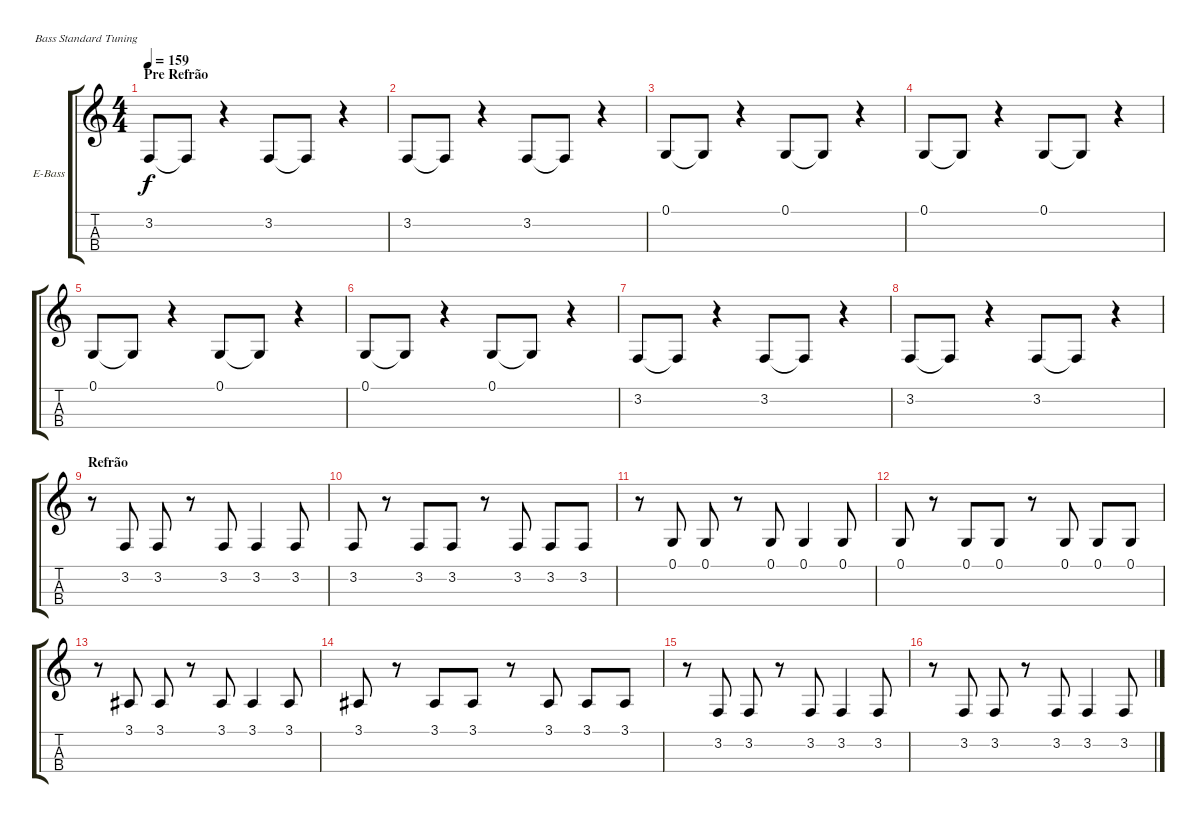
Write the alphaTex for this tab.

\bracketExtendMode groupsimilarinstruments
\firstSystemTrackNameOrientation horizontal
\otherSystemsTrackNameOrientation horizontal
\track ("Bass" "E-Bass") {instrument electricbassfinger}
\staff {score tabs}
\tuning (G2 D2 A1 E1)
\ts (4 4)
\section ("" "Pre Refrão")
\tempo 159
\clef g2
\scale
0.333333
\ks c
3.2.8{dy f} 3.2{t}.8 r.4 3.2.8 3.2{t}.8 r.4 |
\scale
0.333333 3.2.8 3.2{t}.8 r.4 3.2.8 3.2{t}.8 r.4 |
\scale
0.333333 0.1.8 0.1{t}.8 r.4 0.1.8 0.1{t}.8 r.4 |
\scale
0.333333 0.1.8 0.1{t}.8 r.4 0.1.8 0.1{t}.8 r.4 |
\scale
0.333333 0.1.8 0.1{t}.8 r.4 0.1.8 0.1{t}.8 r.4 |
\scale
0.333333 0.1.8 0.1{t}.8 r.4 0.1.8 0.1{t}.8 r.4 |
\scale
0.333333 3.2.8 3.2{t}.8 r.4 3.2.8 3.2{t}.8 r.4 |
\scale
0.333333 3.2.8 3.2{t}.8 r.4 3.2.8 3.2{t}.8 r.4 |
\section ("" "Refrão")
\scale
0.333333 r.8 3.2.8 3.2.8 r.8 3.2.8 3.2.4 3.2.8 |
\scale
0.333333 3.2.8 r.8 3.2.8 3.2.8 r.8 3.2.8 3.2.8 3.2.8 |
\scale
0.333333 r.8 0.1.8 0.1.8 r.8 0.1.8 0.1.4 0.1.8 |
\scale
0.333333 0.1.8 r.8 0.1.8 0.1.8 r.8 0.1.8 0.1.8 0.1.8 |
\scale
0.333333 r.8 3.1.8 3.1.8 r.8 3.1.8 3.1.4 3.1.8 |
\scale
0.333333 3.1.8 r.8 3.1.8 3.1.8 r.8 3.1.8 3.1.8 3.1.8 |
\scale
0.333333 r.8 3.2.8 3.2.8 r.8 3.2.8 3.2.4 3.2.8 |
\scale
0.333333 r.8 3.2.8 3.2.8 r.8 3.2.8 3.2.4 3.2.8
